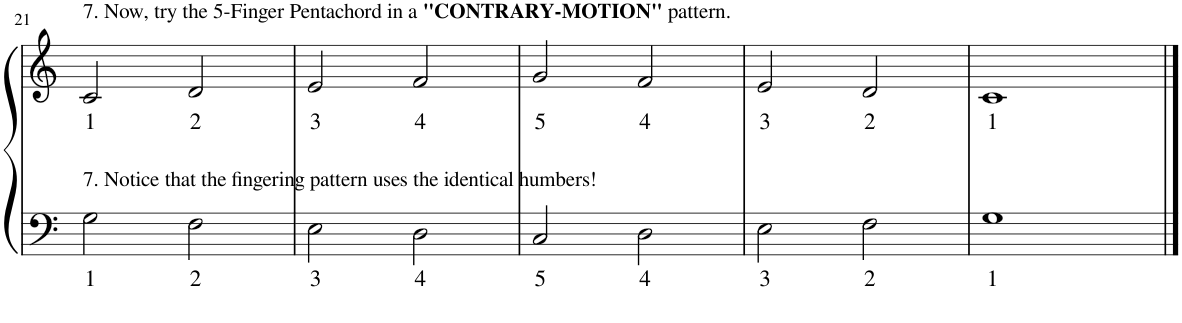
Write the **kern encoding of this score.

**kern	**text	**kern	**text
*part1	*part1	*part1	*part1
*staff2	*staff2	*staff1	*staff1
*I"Piano	*	*	*
*I'Pno.	*	*	*
!!LO:PB:g=z
*clefF4	*	*clefG2	*
*k[]	*	*k[]	*
*M4/4	*	*M4/4	*
=21	=21	=21	=21
!	!	!LO:TX:a:t=7. Now, try the 5-Finger Pentachord in a	!
!	!	!LO:TX:a:B:t="CONTRARY-MOTION"	!
!	!	!LO:TX:a:t=pattern.	!
!LO:TX:a:t=7. Notice that the fingering pattern uses the identical humbers!	!	!	!
!	!LO:LY:b	!	!LO:LY:b
2G\	1	2c/	1
!	!LO:LY:b	!	!LO:LY:b
2F\	2	2d/	2
=22	=22	=22	=22
!	!LO:LY:b	!	!LO:LY:b
2E\	3	2e/	3
!	!LO:LY:b	!	!LO:LY:b
2D\	4	2f/	4
=23	=23	=23	=23
!	!LO:LY:b	!	!LO:LY:b
2C/	5	2g/	5
!	!LO:LY:b	!	!LO:LY:b
2D\	4	2f/	4
=24	=24	=24	=24
!	!LO:LY:b	!	!LO:LY:b
2E\	3	2e/	3
!	!LO:LY:b	!	!LO:LY:b
2F\	2	2d/	2
=25	=25	=25	=25
!	!LO:LY:b	!	!LO:LY:b
1G	1	1c	1
==	==	==	==
*-	*-	*-	*-
